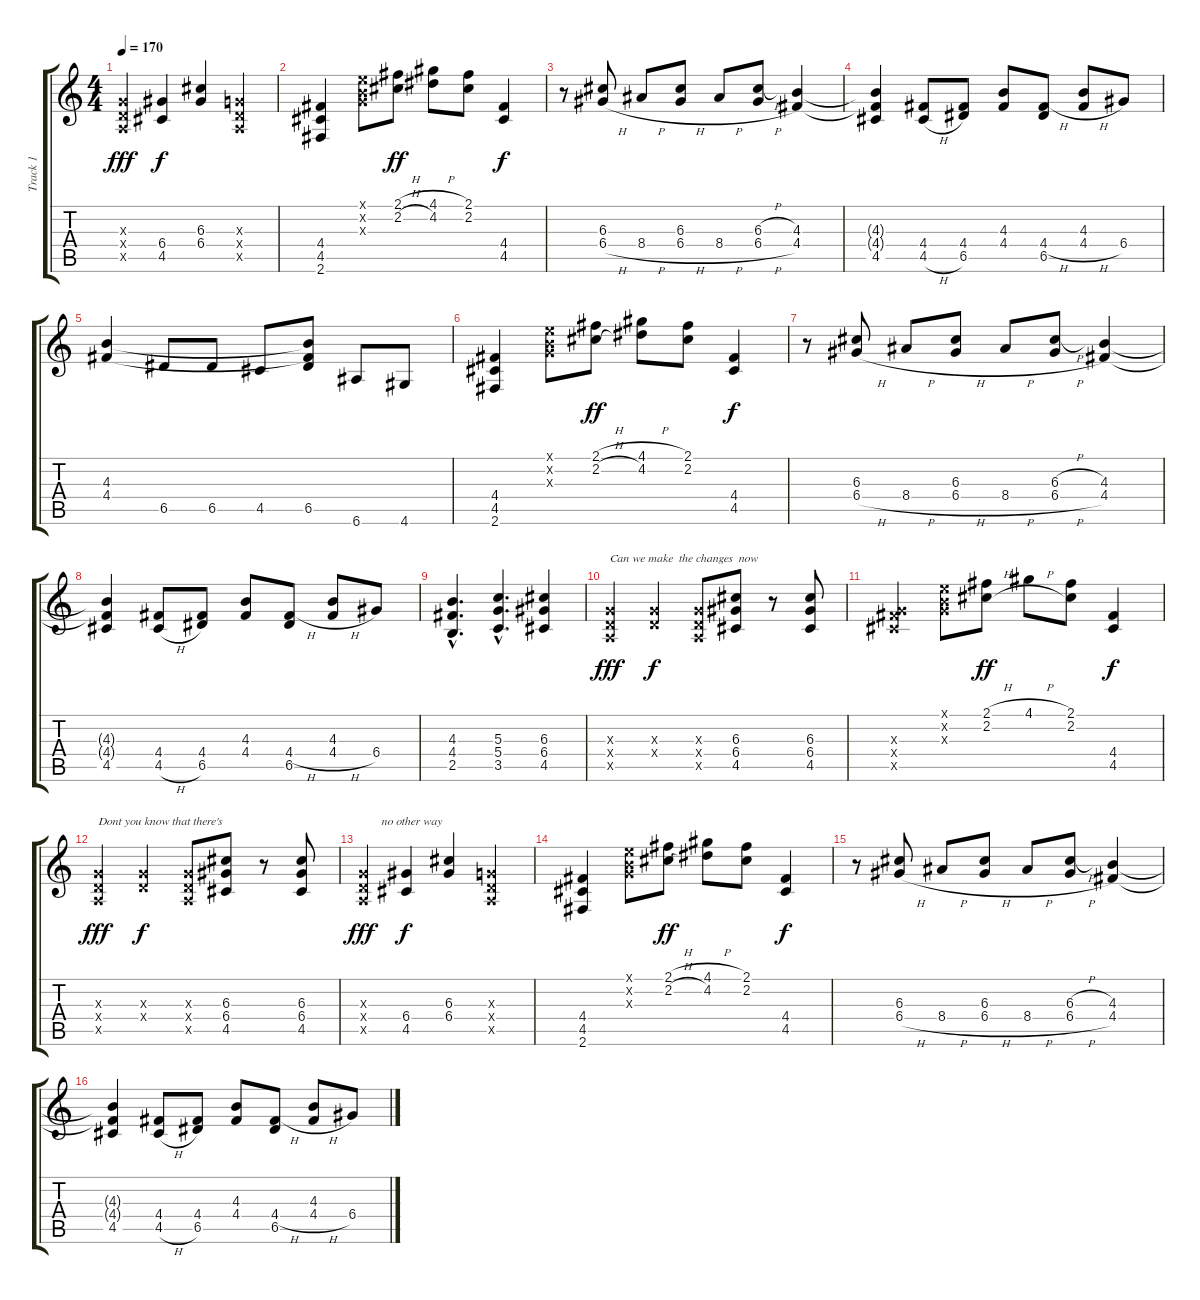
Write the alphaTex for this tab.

\track ("Track 1" "Track 1") {instrument electricguitarjazz}
\staff {score tabs}
\tuning (E4 B3 G3 D3 A2 E2) {hide}
\ts (4 4)
\tempo 170
\clef g2
\ks c
(0.3{x} 0.4{x} 0.5{x}).4{dy fff volume 16} (6.4 4.5).4{dy f volume 16} (6.3 6.4).4 (0.3{x} 0.4{x} 0.5{x}).4{volume 16} |
(4.4 4.5 2.6).4 (0.1{x} 0.2{x} 0.3{x}).8 (2.1{h} 2.2{h}).8{dy ff} (4.1{h} 4.2).8 (2.1 2.2).8 (4.4 4.5).4{dy f} |
r.8 (6.3 6.4{h}).8 8.4{h}.8 (6.3 6.4{h}).8 8.4{h}.8 (6.3{h} 6.4{h}).8 (4.3 4.4).4 |
(4.3{t} 4.4{t} 4.5).4 (4.4 4.5{h}).8 (4.4 6.5).8 (4.3 4.4).8 (4.4{h} 6.5).8 (4.3 4.4{h}).8 6.4.8 |
(4.3 4.4).4 6.5.8 6.5.8 4.5.8 (4.3{t} 4.4{t} 6.5).8 6.6.8 4.6.8 |
(4.4 4.5 2.6).4 (0.1{x} 0.2{x} 0.3{x}).8 (2.1{h} 2.2{h}).8{dy ff} (4.1{h} 4.2).8 (2.1 2.2).8 (4.4 4.5).4{dy f} |
r.8 (6.3 6.4{h}).8 8.4{h}.8 (6.3 6.4{h}).8 8.4{h}.8 (6.3{h} 6.4{h}).8 (4.3 4.4).4 |
(4.3{t} 4.4{t} 4.5).4 (4.4 4.5{h}).8 (4.4 6.5).8 (4.3 4.4).8 (4.4{h} 6.5).8 (4.3 4.4{h}).8 6.4.8 |
(4.3{hac} 4.4{hac} 2.5{hac}).4{d} (5.3{hac} 5.4{hac} 3.5{hac}).4{d} (6.3 6.4 4.5).4 |
(0.3{x} 0.4{x} 0.5{x}).4{txt "Can we make  the changes  now" dy fff volume 16} (0.3{x} 0.4{x}).4{dy f volume 16} (0.3{x} 0.4{x} 0.5{x}).8 (6.3 6.4 4.5).8 r.8 (6.3 6.4 4.5).8 |
(0.3{x} 4.4{x} 4.5{x}).4 (0.1{x} 0.2{x} 0.3{x}).8 (2.1{h} 2.2{h}).8{dy ff} 4.1{h}.8 (2.1 2.2).8 (4.4 4.5).4{dy f} |
(0.3{x} 0.4{x} 0.5{x}).4{txt "Dont you know that there's " dy fff volume 16} (0.3{x} 0.4{x}).4{dy f volume 16} (0.3{x} 0.4{x} 0.5{x}).8 (6.3 6.4 4.5).8 r.8 (6.3 6.4 4.5).8 |
(0.3{x} 0.4{x} 0.5{x}).4{txt "      no other way" dy fff volume 16} (6.4 4.5).4{dy f volume 16} (6.3 6.4).4 (0.3{x} 0.4{x} 0.5{x}).4{volume 16} |
(4.4 4.5 2.6).4 (0.1{x} 0.2{x} 0.3{x}).8 (2.1{h} 2.2{h}).8{dy ff} (4.1{h} 4.2).8 (2.1 2.2).8 (4.4 4.5).4{dy f} |
r.8 (6.3 6.4{h}).8 8.4{h}.8 (6.3 6.4{h}).8 8.4{h}.8 (6.3{h} 6.4{h}).8 (4.3 4.4).4 |
(4.3{t} 4.4{t} 4.5).4 (4.4 4.5{h}).8 (4.4 6.5).8 (4.3 4.4).8 (4.4{h} 6.5).8 (4.3 4.4{h}).8 6.4.8
